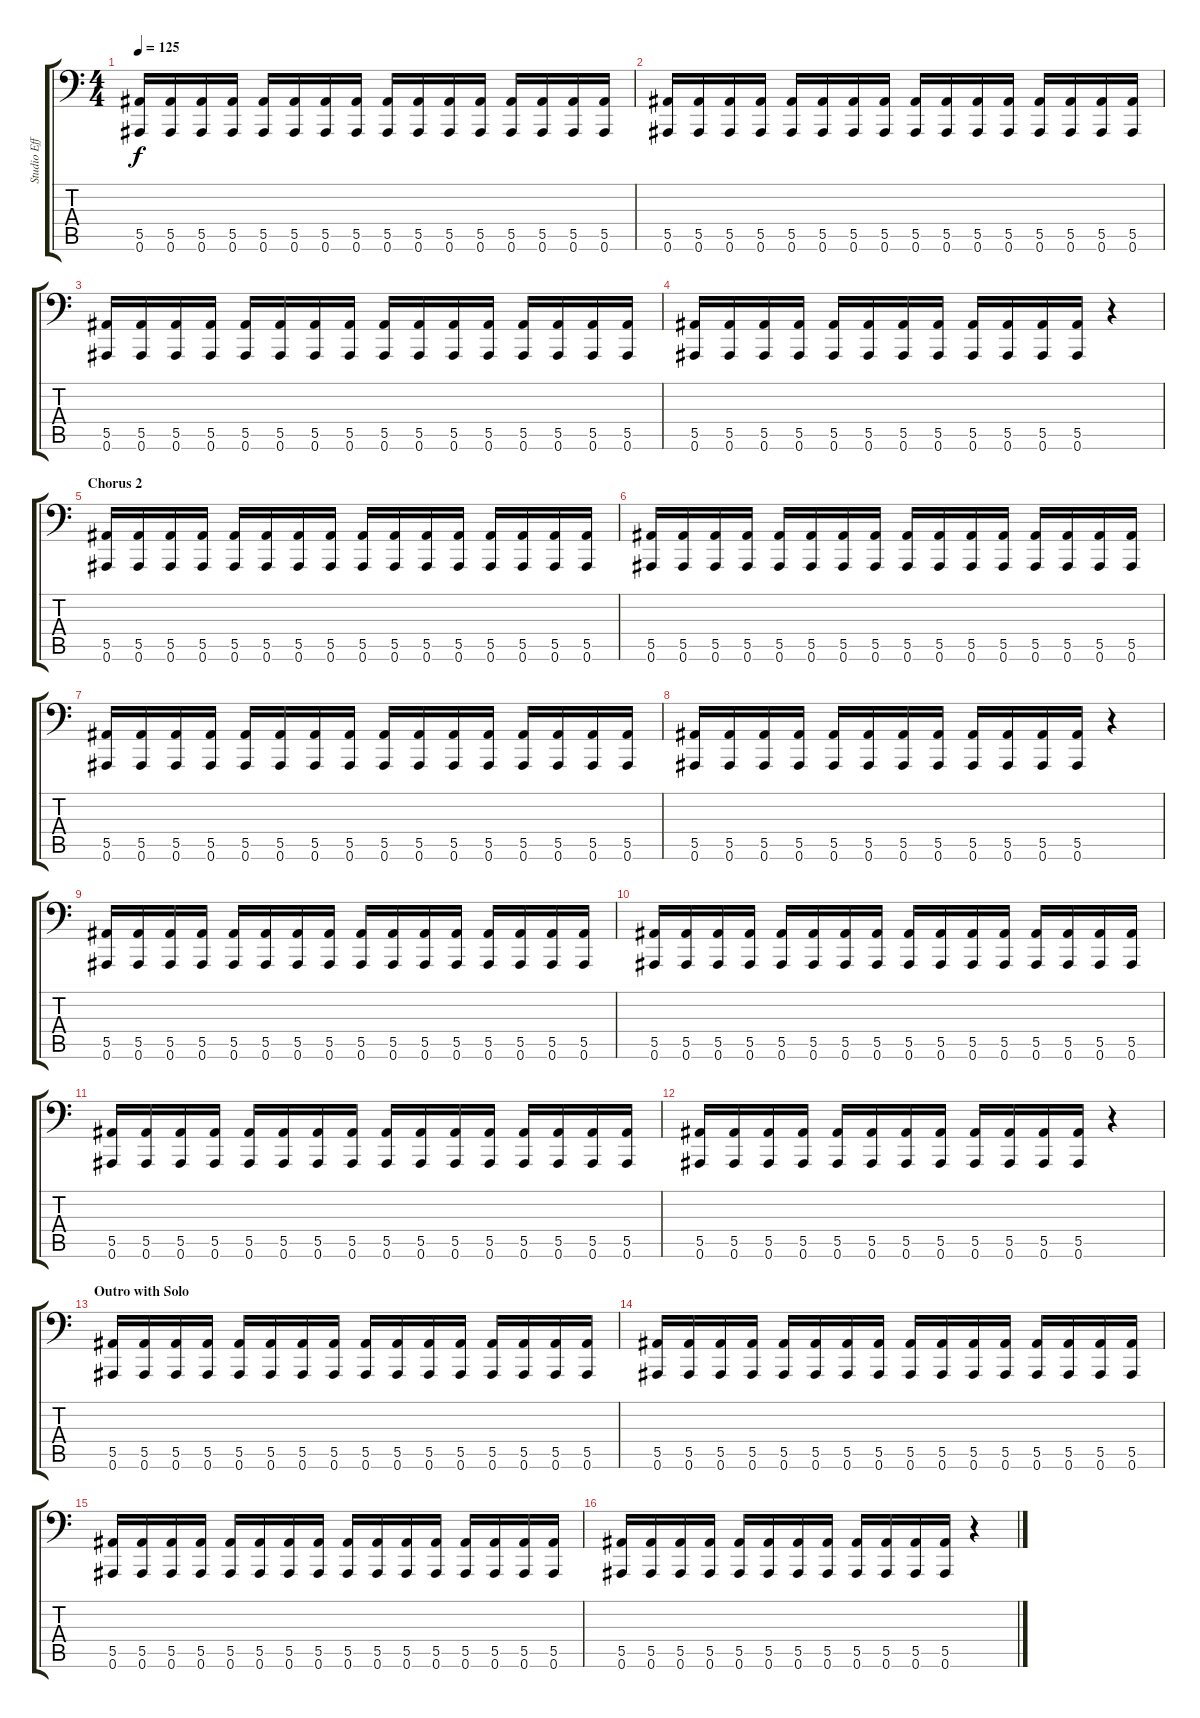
\track ("Studio Effects - Samples 3" "Studio Eff") {instrument gunshot}
\staff {score tabs}
\tuning (C4 G3 Eb3 Bb2 F2 Bb1) {hide}
\ts (4 4)
\tempo 125
\clef f4
\ks c
(5.5 0.6).16{dy f} (5.5 0.6).16 (5.5 0.6).16 (5.5 0.6).16 (5.5 0.6).16 (5.5 0.6).16 (5.5 0.6).16 (5.5 0.6).16 (5.5 0.6).16 (5.5 0.6).16 (5.5 0.6).16 (5.5 0.6).16 (5.5 0.6).16 (5.5 0.6).16 (5.5 0.6).16 (5.5 0.6).16 |
(5.5 0.6).16 (5.5 0.6).16 (5.5 0.6).16 (5.5 0.6).16 (5.5 0.6).16 (5.5 0.6).16 (5.5 0.6).16 (5.5 0.6).16 (5.5 0.6).16 (5.5 0.6).16 (5.5 0.6).16 (5.5 0.6).16 (5.5 0.6).16 (5.5 0.6).16 (5.5 0.6).16 (5.5 0.6).16 |
(5.5 0.6).16 (5.5 0.6).16 (5.5 0.6).16 (5.5 0.6).16 (5.5 0.6).16 (5.5 0.6).16 (5.5 0.6).16 (5.5 0.6).16 (5.5 0.6).16 (5.5 0.6).16 (5.5 0.6).16 (5.5 0.6).16 (5.5 0.6).16 (5.5 0.6).16 (5.5 0.6).16 (5.5 0.6).16 |
(5.5 0.6).16 (5.5 0.6).16 (5.5 0.6).16 (5.5 0.6).16 (5.5 0.6).16 (5.5 0.6).16 (5.5 0.6).16 (5.5 0.6).16 (5.5 0.6).16 (5.5 0.6).16 (5.5 0.6).16 (5.5 0.6).16 r.4 |
\section ("" "Chorus 2")
(5.5 0.6).16 (5.5 0.6).16 (5.5 0.6).16 (5.5 0.6).16 (5.5 0.6).16 (5.5 0.6).16 (5.5 0.6).16 (5.5 0.6).16 (5.5 0.6).16 (5.5 0.6).16 (5.5 0.6).16 (5.5 0.6).16 (5.5 0.6).16 (5.5 0.6).16 (5.5 0.6).16 (5.5 0.6).16 |
(5.5 0.6).16 (5.5 0.6).16 (5.5 0.6).16 (5.5 0.6).16 (5.5 0.6).16 (5.5 0.6).16 (5.5 0.6).16 (5.5 0.6).16 (5.5 0.6).16 (5.5 0.6).16 (5.5 0.6).16 (5.5 0.6).16 (5.5 0.6).16 (5.5 0.6).16 (5.5 0.6).16 (5.5 0.6).16 |
(5.5 0.6).16 (5.5 0.6).16 (5.5 0.6).16 (5.5 0.6).16 (5.5 0.6).16 (5.5 0.6).16 (5.5 0.6).16 (5.5 0.6).16 (5.5 0.6).16 (5.5 0.6).16 (5.5 0.6).16 (5.5 0.6).16 (5.5 0.6).16 (5.5 0.6).16 (5.5 0.6).16 (5.5 0.6).16 |
(5.5 0.6).16 (5.5 0.6).16 (5.5 0.6).16 (5.5 0.6).16 (5.5 0.6).16 (5.5 0.6).16 (5.5 0.6).16 (5.5 0.6).16 (5.5 0.6).16 (5.5 0.6).16 (5.5 0.6).16 (5.5 0.6).16 r.4 |
(5.5 0.6).16 (5.5 0.6).16 (5.5 0.6).16 (5.5 0.6).16 (5.5 0.6).16 (5.5 0.6).16 (5.5 0.6).16 (5.5 0.6).16 (5.5 0.6).16 (5.5 0.6).16 (5.5 0.6).16 (5.5 0.6).16 (5.5 0.6).16 (5.5 0.6).16 (5.5 0.6).16 (5.5 0.6).16 |
(5.5 0.6).16 (5.5 0.6).16 (5.5 0.6).16 (5.5 0.6).16 (5.5 0.6).16 (5.5 0.6).16 (5.5 0.6).16 (5.5 0.6).16 (5.5 0.6).16 (5.5 0.6).16 (5.5 0.6).16 (5.5 0.6).16 (5.5 0.6).16 (5.5 0.6).16 (5.5 0.6).16 (5.5 0.6).16 |
(5.5 0.6).16 (5.5 0.6).16 (5.5 0.6).16 (5.5 0.6).16 (5.5 0.6).16 (5.5 0.6).16 (5.5 0.6).16 (5.5 0.6).16 (5.5 0.6).16 (5.5 0.6).16 (5.5 0.6).16 (5.5 0.6).16 (5.5 0.6).16 (5.5 0.6).16 (5.5 0.6).16 (5.5 0.6).16 |
(5.5 0.6).16 (5.5 0.6).16 (5.5 0.6).16 (5.5 0.6).16 (5.5 0.6).16 (5.5 0.6).16 (5.5 0.6).16 (5.5 0.6).16 (5.5 0.6).16 (5.5 0.6).16 (5.5 0.6).16 (5.5 0.6).16 r.4 |
\section ("" "Outro with Solo")
(5.5 0.6).16 (5.5 0.6).16 (5.5 0.6).16 (5.5 0.6).16 (5.5 0.6).16 (5.5 0.6).16 (5.5 0.6).16 (5.5 0.6).16 (5.5 0.6).16 (5.5 0.6).16 (5.5 0.6).16 (5.5 0.6).16 (5.5 0.6).16 (5.5 0.6).16 (5.5 0.6).16 (5.5 0.6).16 |
(5.5 0.6).16 (5.5 0.6).16 (5.5 0.6).16 (5.5 0.6).16 (5.5 0.6).16 (5.5 0.6).16 (5.5 0.6).16 (5.5 0.6).16 (5.5 0.6).16 (5.5 0.6).16 (5.5 0.6).16 (5.5 0.6).16 (5.5 0.6).16 (5.5 0.6).16 (5.5 0.6).16 (5.5 0.6).16 |
(5.5 0.6).16 (5.5 0.6).16 (5.5 0.6).16 (5.5 0.6).16 (5.5 0.6).16 (5.5 0.6).16 (5.5 0.6).16 (5.5 0.6).16 (5.5 0.6).16 (5.5 0.6).16 (5.5 0.6).16 (5.5 0.6).16 (5.5 0.6).16 (5.5 0.6).16 (5.5 0.6).16 (5.5 0.6).16 |
(5.5 0.6).16 (5.5 0.6).16 (5.5 0.6).16 (5.5 0.6).16 (5.5 0.6).16 (5.5 0.6).16 (5.5 0.6).16 (5.5 0.6).16 (5.5 0.6).16 (5.5 0.6).16 (5.5 0.6).16 (5.5 0.6).16 r.4
